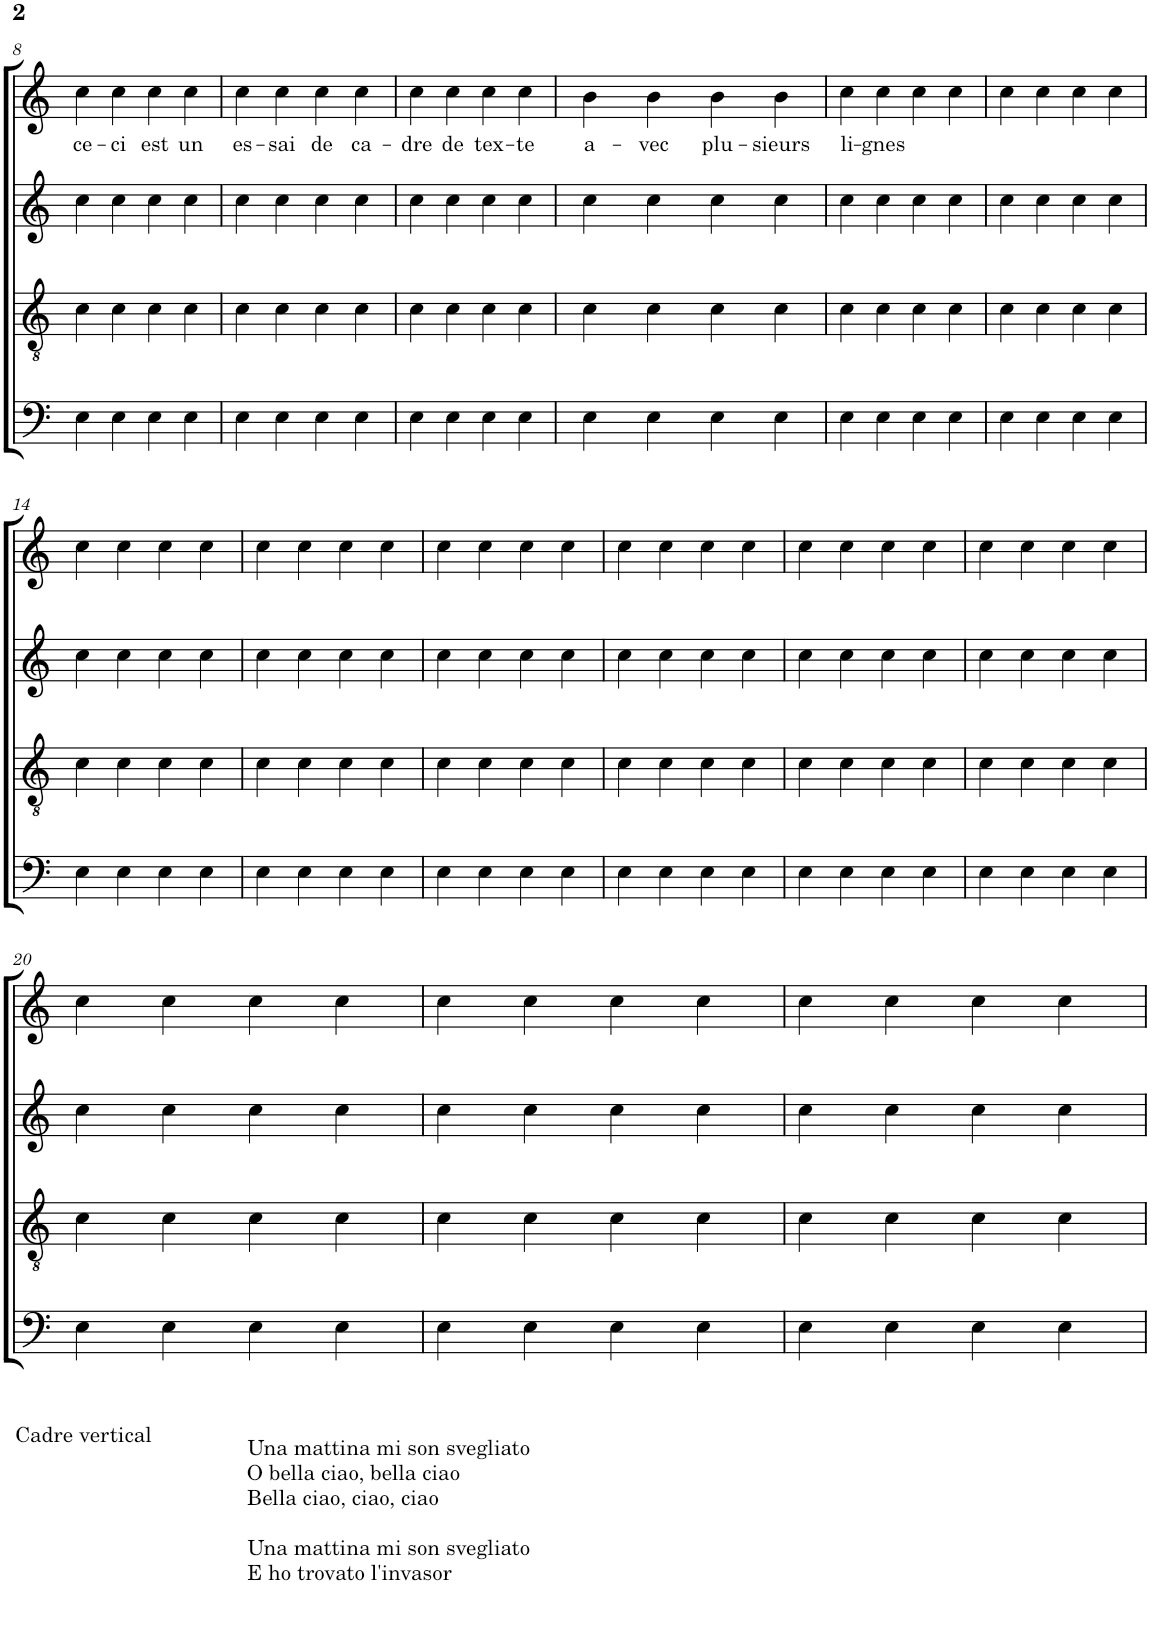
**kern	**kern	**kern	**kern	**text
*part4	*part3	*part2	*part1	*part1
*staff4	*staff3	*staff2	*staff1	*staff1
*I"B	*I"T	*I"A	*I"S	*
!!LO:PB:g=z
*clefF4	*clefGv2	*clefG2	*clefG2	*
*k[]	*k[]	*k[]	*k[]	*
*M4/4	*M4/4	*M4/4	*M4/4	*
=8	=8	=8	=8	=8
!	!	!	!	!LO:LY:b
4E\	4c\	4cc\	4cc\	ce-
!	!	!	!	!LO:LY:b
4E\	4c\	4cc\	4cc\	-ci
!	!	!	!	!LO:LY:b
4E\	4c\	4cc\	4cc\	est
!	!	!	!	!LO:LY:b
4E\	4c\	4cc\	4cc\	un
=9	=9	=9	=9	=9
!	!	!	!	!LO:LY:b
4E\	4c\	4cc\	4cc\	es-
!	!	!	!	!LO:LY:b
4E\	4c\	4cc\	4cc\	-sai
!	!	!	!	!LO:LY:b
4E\	4c\	4cc\	4cc\	de
!	!	!	!	!LO:LY:b
4E\	4c\	4cc\	4cc\	ca-
=10	=10	=10	=10	=10
!	!	!	!	!LO:LY:b
4E\	4c\	4cc\	4cc\	-dre
!	!	!	!	!LO:LY:b
4E\	4c\	4cc\	4cc\	de
!	!	!	!	!LO:LY:b
4E\	4c\	4cc\	4cc\	tex-
!	!	!	!	!LO:LY:b
4E\	4c\	4cc\	4cc\	-te
=11	=11	=11	=11	=11
!	!	!	!	!LO:LY:b
4E\	4c\	4cc\	4b\	a-
!	!	!	!	!LO:LY:b
4E\	4c\	4cc\	4b\	-vec
!	!	!	!	!LO:LY:b
4E\	4c\	4cc\	4b\	plu-
!	!	!	!	!LO:LY:b
4E\	4c\	4cc\	4b\	-sieurs
=12	=12	=12	=12	=12
!	!	!	!	!LO:LY:b
4E\	4c\	4cc\	4cc\	li-
!	!	!	!	!LO:LY:b
4E\	4c\	4cc\	4cc\	-gnes
4E\	4c\	4cc\	4cc\	.
4E\	4c\	4cc\	4cc\	.
=13	=13	=13	=13	=13
4E\	4c\	4cc\	4cc\	.
4E\	4c\	4cc\	4cc\	.
4E\	4c\	4cc\	4cc\	.
4E\	4c\	4cc\	4cc\	.
!!LO:LB:g=z
=14	=14	=14	=14	=14
4E\	4c\	4cc\	4cc\	.
4E\	4c\	4cc\	4cc\	.
4E\	4c\	4cc\	4cc\	.
4E\	4c\	4cc\	4cc\	.
=15	=15	=15	=15	=15
4E\	4c\	4cc\	4cc\	.
4E\	4c\	4cc\	4cc\	.
4E\	4c\	4cc\	4cc\	.
4E\	4c\	4cc\	4cc\	.
=16	=16	=16	=16	=16
4E\	4c\	4cc\	4cc\	.
4E\	4c\	4cc\	4cc\	.
4E\	4c\	4cc\	4cc\	.
4E\	4c\	4cc\	4cc\	.
=17	=17	=17	=17	=17
4E\	4c\	4cc\	4cc\	.
4E\	4c\	4cc\	4cc\	.
4E\	4c\	4cc\	4cc\	.
4E\	4c\	4cc\	4cc\	.
=18	=18	=18	=18	=18
4E\	4c\	4cc\	4cc\	.
4E\	4c\	4cc\	4cc\	.
4E\	4c\	4cc\	4cc\	.
4E\	4c\	4cc\	4cc\	.
=19	=19	=19	=19	=19
4E\	4c\	4cc\	4cc\	.
4E\	4c\	4cc\	4cc\	.
4E\	4c\	4cc\	4cc\	.
4E\	4c\	4cc\	4cc\	.
!!LO:LB:g=z
=20	=20	=20	=20	=20
4E\	4c\	4cc\	4cc\	.
4E\	4c\	4cc\	4cc\	.
4E\	4c\	4cc\	4cc\	.
4E\	4c\	4cc\	4cc\	.
=21	=21	=21	=21	=21
4E\	4c\	4cc\	4cc\	.
4E\	4c\	4cc\	4cc\	.
4E\	4c\	4cc\	4cc\	.
4E\	4c\	4cc\	4cc\	.
=22	=22	=22	=22	=22
4E\	4c\	4cc\	4cc\	.
4E\	4c\	4cc\	4cc\	.
4E\	4c\	4cc\	4cc\	.
4E\	4c\	4cc\	4cc\	.
=	=	=	=	=
*-	*-	*-	*-	*-
